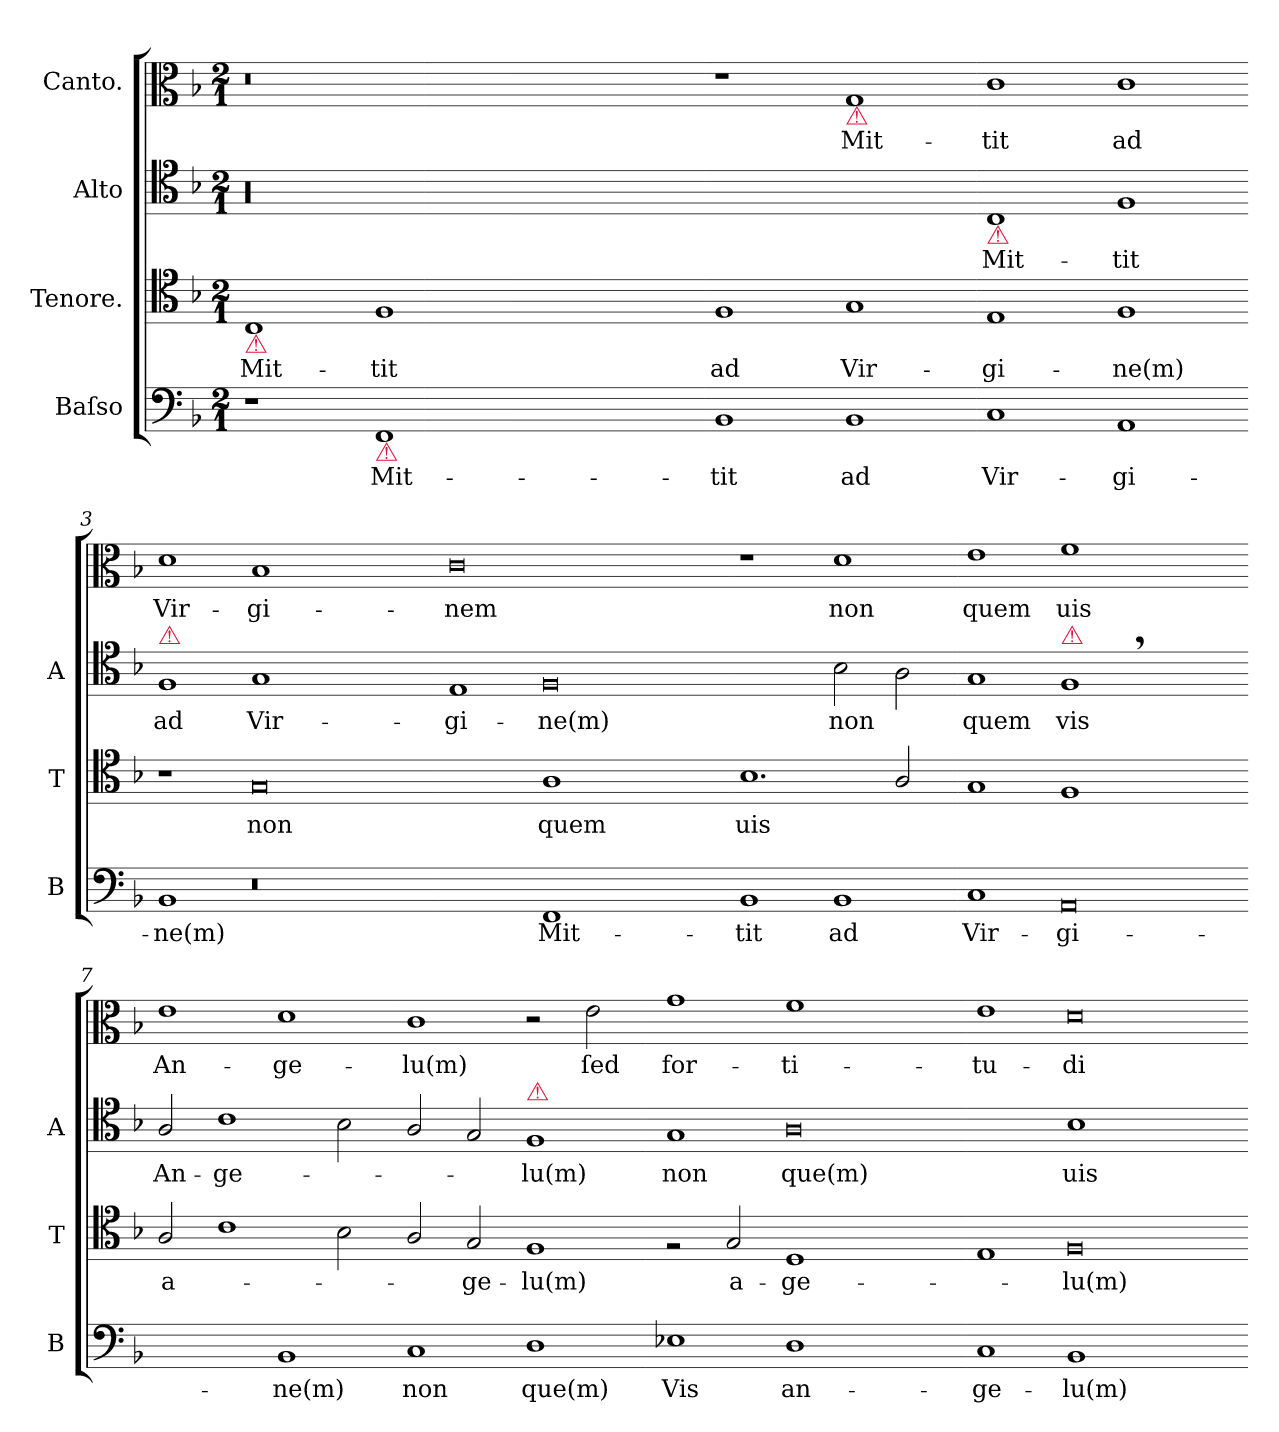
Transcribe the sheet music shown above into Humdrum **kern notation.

**kern	**text	**kern	**text	**kern	**text	**kern	**text
*part4	*part4	*part3	*part3	*part2	*part2	*part1	*part1
*staff4	*staff4	*staff3	*staff3	*staff2	*staff2	*staff1	*staff1
*I"Baſso	*	*I"Tenore.	*	*I"Alto	*	*I"Canto.	*
*I'B	*	*I'T	*	*I'A	*	*	*
*clefF4	*	*clefC4	*	*clefC4	*	*clefC3	*
*k[b-]	*	*k[b-]	*	*k[b-]	*	*k[b-]	*
*F:	*	*F:	*	*F:	*	*F:	*
*M2/1	*	*M2/1	*	*M2/1	*	*M2/1	*
=	=	=	=	=	=	=	=
!	!	!LO:TX:b:color=crimson:t=⚠	!	!	!	!	!
1r	.	1C	Mit-	00r	.	0r	.
!LO:TX:b:color=crimson:t=⚠	!	!	!	!	!	!	!
1FF	Mit-	1F	-tit	.	.	.	.
0ryy	.	0ryy	.	.	.	0ryy	.
=1-	=1-	=1-	=1-	=1-	=1-	=1-	=1-
1BB-	-tit	1F	ad	0ryy	.	1r	.
!	!	!	!	!	!	!LO:TX:b:color=crimson:t=⚠	!
1BB-	ad	1G	Vir-	.	.	1G	Mit-
=2-	=2-	=2-	=2-	=2-	=2-	=2-	=2-
!	!	!	!	!LO:TX:b:color=crimson:t=⚠	!	!	!
1C	Vir-	1E	-gi-	1C	Mit-	1c	-tit
1AA	-gi-	1F	-ne(m)	1F	-tit	1c	ad
=3-	=3-	=3-	=3-	=3-	=3-	=3-	=3-
!	!	!	!	!LO:TX:a:color=crimson:t=⚠	!	!	!
1BB-	-ne(m)	1r	.	1F	ad	1d	Vir-
0r	.	0G	non	1G	Vir-	1B-	-gi-
.	.	.	.	1ryy	.	1ryy	.
=4-	=4-	=4-	=4-	=4-	=4-	=4-	=4-
1ryy	.	1ryy	.	1E	-gi-	0c	-nem
!	!LO:LY:i	!	!	!	!	!	!
1FF	Mit-	1A	quem	0F	-ne(m)	.	.
1ryy	.	1ryy	.	.	.	1ryy	.
=5-	=5-	=5-	=5-	=5-	=5-	=5-	=5-
!	!LO:LY:i	!	!	!	!	!	!
1BB-	-tit	1.B-	uis	1ryy	.	1r	.
!	!LO:LY:i	!	!	!	!	!	!
1BB-	ad	.	.	2B-\	non	1d	non
.	.	2A/	.	2A\	.	.	.
=6-	=6-	=6-	=6-	=6-	=6-	=6-	=6-
!	!LO:LY:i	!	!	!	!	!	!
1C	Vir-	1G	.	1G	quem	1e	quem
!	!	!	!	!LO:TX:a:color=crimson:t=⚠	!	!	!
!	!LO:LY:i	!	!	!	!	!	!
0AA	-gi-	1F	.	1F,<	vis	1f	uis
.	.	1ryy	.	1ryy	.	1ryy	.
=7-	=7-	=7-	=7-	=7-	=7-	=7-	=7-
1ryy	.	2A/	a-	2A/	An-	1e	An-
.	.	1c	.	1c	-ge-	.	.
!	!LO:LY:i	!	!	!	!	!	!
1BB-	-ne(m)	.	.	.	.	1d	-ge-
.	.	2B-\	.	2B-\	.	.	.
=8-	=8-	=8-	=8-	=8-	=8-	=8-	=8-
1C	non	2A/	.	2A/	.	1c	-lu(m)
.	.	2G/	-ge-	2G/	.	.	.
!	!	!	!	!LO:TX:a:color=crimson:t=⚠	!	!	!
1D	que(m)	1F	-lu(m)	1F	-lu(m)	2r	.
.	.	.	.	.	.	2e\	ſed
=9-	=9-	=9-	=9-	=9-	=9-	=9-	=9-
1E-X	Vis	2rF	.	1G	non	1g	for-
!	!	!	!LO:LY:i	!	!	!	!
.	.	2G/	a-	.	.	.	.
!	!	!	!LO:LY:i	!	!	!	!
1D	an-	1D	-ge-	0A	que(m)	1f	-ti-
1ryy	.	1ryy	.	.	.	1ryy	.
=10-	=10-	=10-	=10-	=10-	=10-	=10-	=10-
1C	-ge-	1E	.	1ryy	.	1e	-tu-
!	!	!	!LO:LY:i	!	!	!	!
1BB-	-lu(m)	0F	-lu(m)	1B-	uis	0d	-di-
1ryy	.	.	.	1ryy	.	.	.
=-	=-	=-	=-	=-	=-	=-	=-
*-	*-	*-	*-	*-	*-	*-	*-
